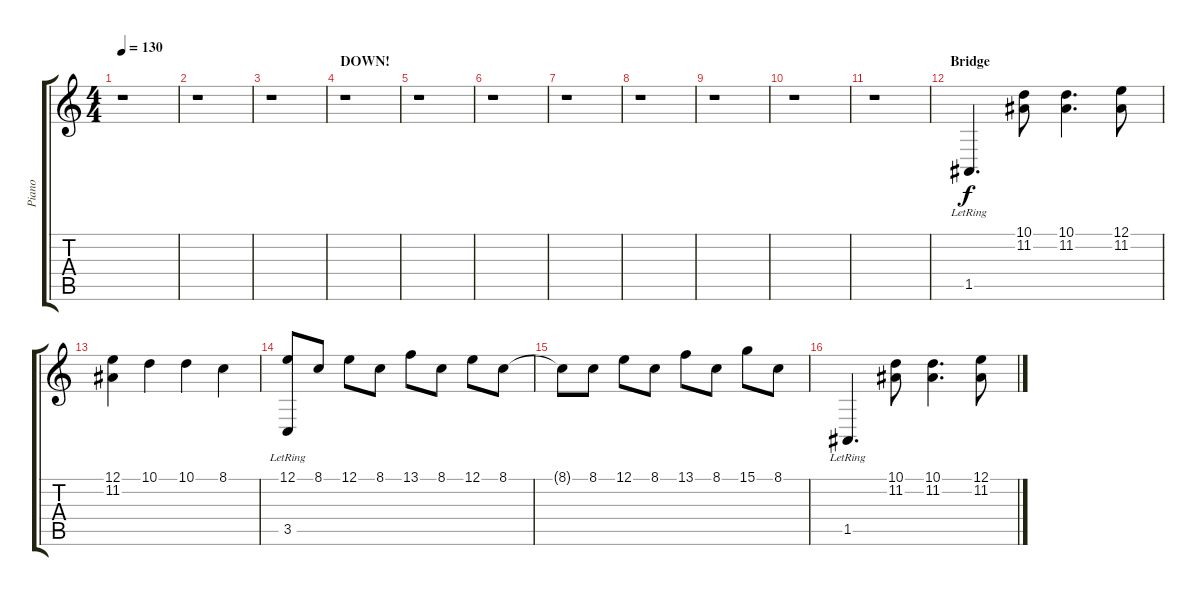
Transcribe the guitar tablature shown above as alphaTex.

\track ("Piano" "Piano") {instrument acousticgrandpiano}
\staff {score tabs}
\tuning (E4 B3 G3 D3 A2 D2) {hide}
\ts (4 4)
\tempo 130
\clef g2
\ks c
r.1{dy f} |
r.1 |
r.1 |
\section ("" "DOWN!")
r.1 |
r.1 |
r.1 |
r.1 |
r.1 |
r.1 |
r.1 |
r.1 |
\section ("" "Bridge")
1.5{lr}.4{d} (10.1 11.2).8 (10.1 11.2).4{d} (12.1 11.2).8 |
(12.1 11.2).4 10.1.4 10.1.4 8.1.4 |
(12.1 3.5{lr}).8 8.1.8 12.1.8 8.1.8 13.1.8 8.1.8 12.1.8 8.1.8 |
8.1{t}.8 8.1.8 12.1.8 8.1.8 13.1.8 8.1.8 15.1.8 8.1.8 |
1.5{lr}.4{d} (10.1 11.2).8 (10.1 11.2).4{d} (12.1 11.2).8
